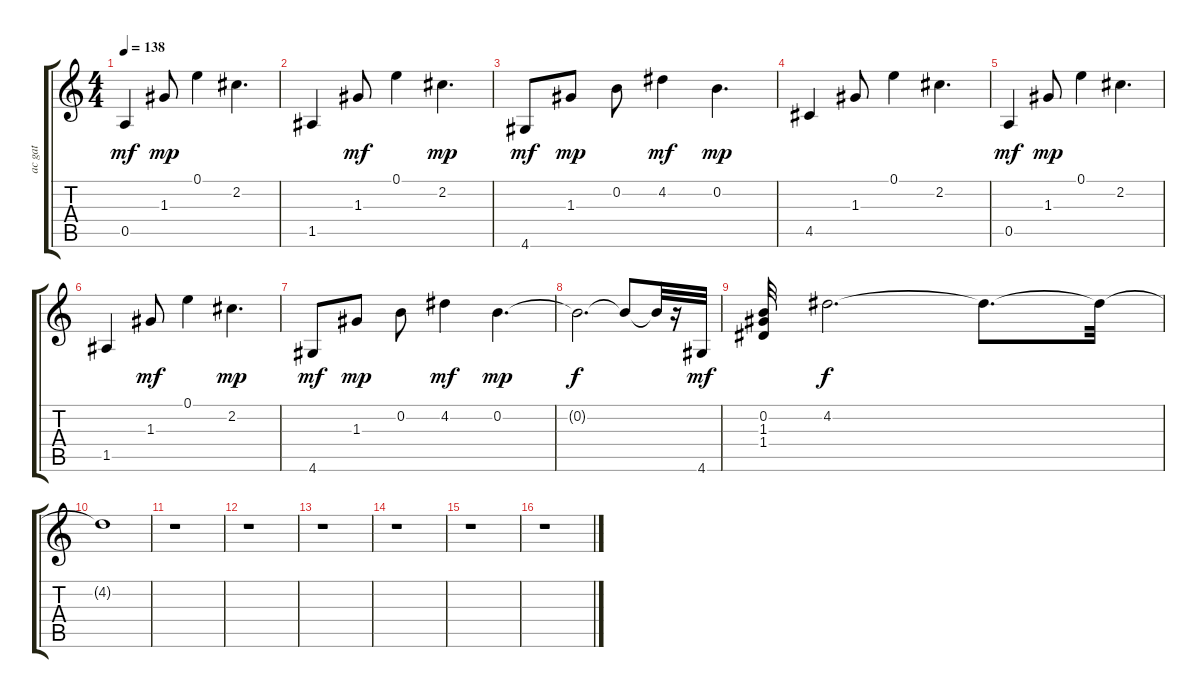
\track ("ac gat" "ac gat") {instrument acousticguitarsteel}
\staff {score tabs}
\tuning (E4 B3 G3 D3 A2 E2) {hide}
\ts (4 4)
\tempo 138
\clef g2
\ks c
0.5.4{dy mf} 1.3.8{dy mp} 0.1.4 2.2.4{d} |
1.5.4 1.3.8{dy mf} 0.1.4 2.2.4{d dy mp} |
4.6.8{dy mf} 1.3.8{dy mp} 0.2.8 4.2.4{dy mf} 0.2.4{d dy mp} |
4.5.4 1.3.8 0.1.4 2.2.4{d} |
0.5.4{dy mf} 1.3.8{dy mp} 0.1.4 2.2.4{d} |
1.5.4 1.3.8{dy mf} 0.1.4 2.2.4{d dy mp} |
4.6.8{dy mf} 1.3.8{dy mp} 0.2.8 4.2.4{dy mf} 0.2.4{d dy mp} |
0.2{t}.2{d dy f} 0.2{t}.8 0.2{t}.32 r.16 4.6.32{dy mf} |
(0.2 1.3 1.4).32 4.2.2{d dy f} 4.2{t}.8{d} 4.2{t}.32 |
4.2{t}.1 |
r.1 |
r.1 |
r.1 |
r.1 |
r.1 |
r.1
